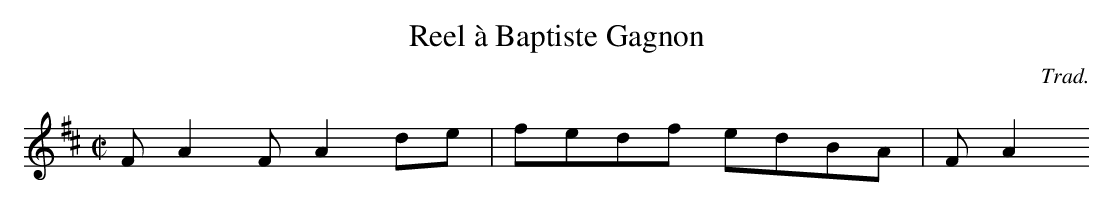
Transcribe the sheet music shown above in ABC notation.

X:1
T:Reel à Baptiste Gagnon
C:Trad.
M:C|
L:1/8
K:D
FA2F A2 de|fedf edBA|F A2....
